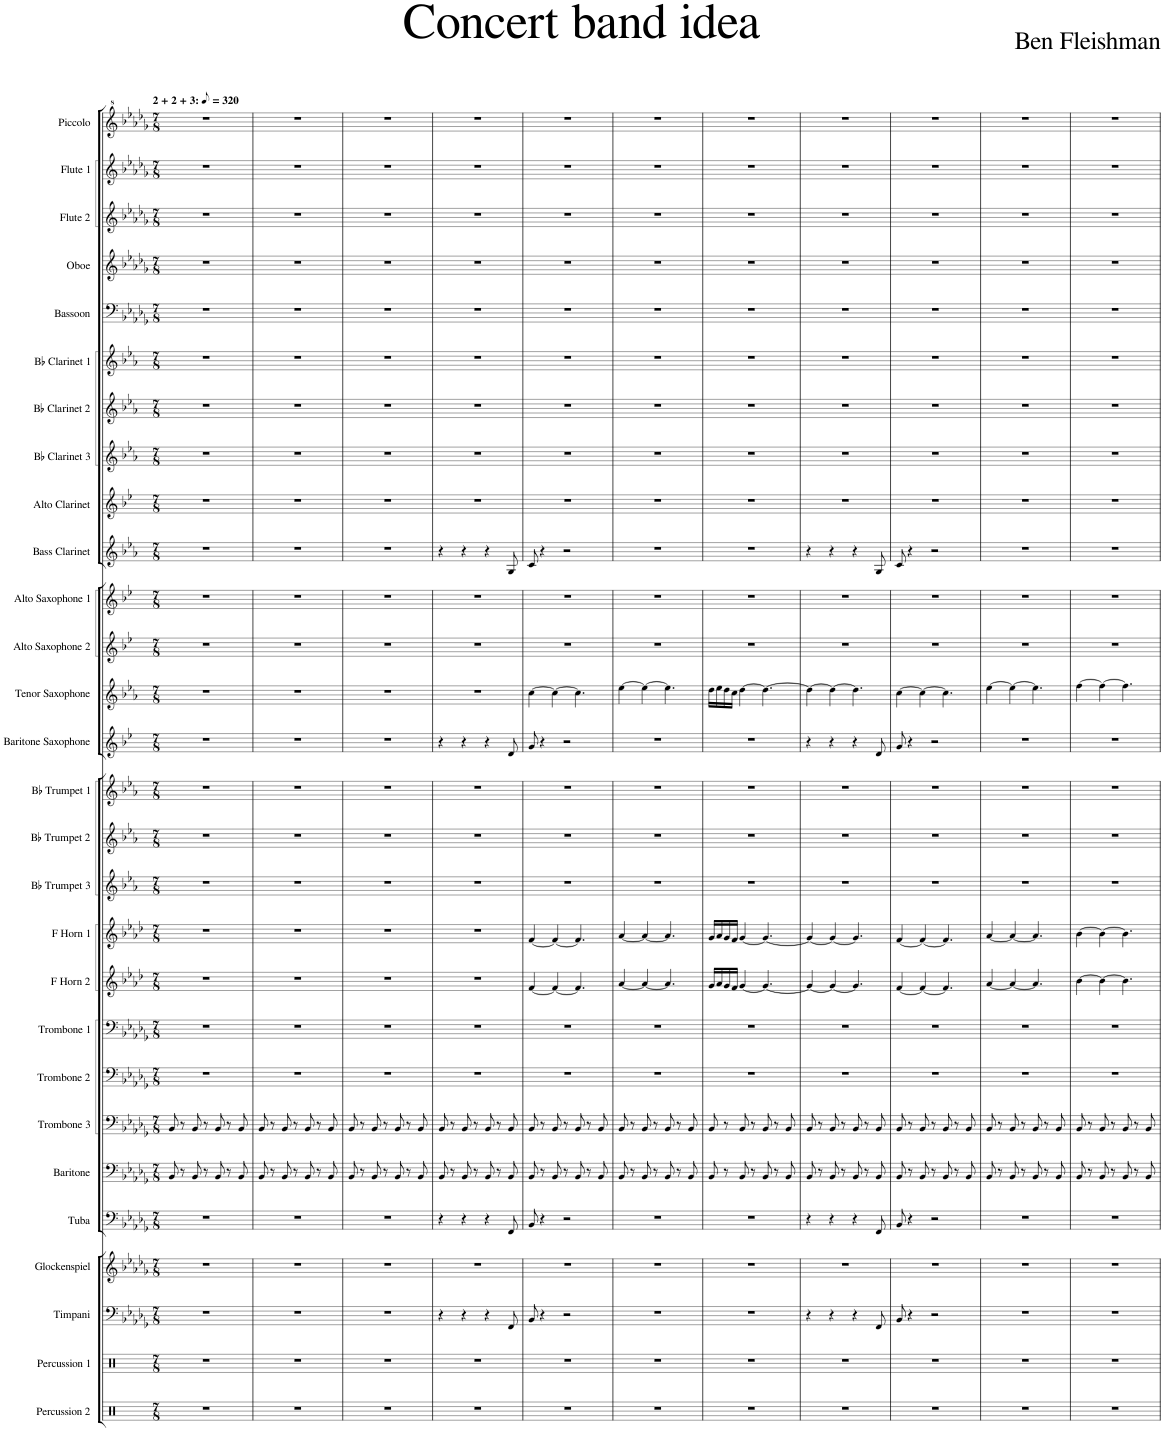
**kern	**kern	**kern	**kern	**kern	**kern	**kern	**kern	**kern	**kern	**kern	**kern	**kern	**kern	**kern	**kern	**kern	**kern	**kern	**kern	**kern	**kern	**kern	**kern	**kern	**kern	**kern	**kern
*part28	*part27	*part26	*part25	*part24	*part23	*part22	*part21	*part20	*part19	*part18	*part17	*part16	*part15	*part14	*part13	*part12	*part11	*part10	*part9	*part8	*part7	*part6	*part5	*part4	*part3	*part2	*part1
*staff28	*staff27	*staff26	*staff25	*staff24	*staff23	*staff22	*staff21	*staff20	*staff19	*staff18	*staff17	*staff16	*staff15	*staff14	*staff13	*staff12	*staff11	*staff10	*staff9	*staff8	*staff7	*staff6	*staff5	*staff4	*staff3	*staff2	*staff1
*I"Percussion 2	*I"Percussion 1	*I"Timpani	*I"Glockenspiel	*I"Tuba	*I"Baritone	*I"Trombone 3	*I"Trombone 2	*I"Trombone 1	*I"F Horn 2	*I"F Horn 1	*I"Bb Trumpet 3	*I"Bb Trumpet 2	*I"Bb Trumpet 1	*I"Baritone Saxophone	*I"Tenor Saxophone	*I"Alto Saxophone 2	*I"Alto Saxophone 1	*I"Bass Clarinet	*I"Alto Clarinet	*I"Bb Clarinet 3	*I"Bb Clarinet 2	*I"Bb Clarinet 1	*I"Bassoon	*I"Oboe	*I"Flute 2	*I"Flute 1	*I"Piccolo
*I'Perc. 2	*I'Perc. 1	*I'Timp.	*I'Glk.	*I'Tba.	*I'Bar.	*I'Tbn. 3	*I'Tbn. 2	*I'Tbn. 1	*I'F Hn. 2	*I'F Hn. 1	*I'Bb Tpt. 3	*I'Bb Tpt. 2	*I'Bb Tpt. 1	*I'Bar. Sax.	*I'T. Sax.	*I'A. Sax. 2	*I'A. Sax. 1	*I'B. Cl.	*I'A. Cl.	*I'Bb Cl. 3	*I'Bb Cl. 2	*I'Bb Cl. 1	*I'Bsn.	*I'Ob.	*I'Fl. 2	*I'Fl. 1	*I'Picc.
*clefX	*clefX	*clefF4	*clefG2	*clefF4	*clefF4	*clefF4	*clefF4	*clefF4	*clefG2	*clefG2	*clefG2	*clefG2	*clefG2	*clefG2	*clefG2	*clefG2	*clefG2	*clefG2	*clefG2	*clefG2	*clefG2	*clefG2	*clefF4	*clefG2	*clefG2	*clefG2	*clefG^2
*	*	*	*Trd-14c-24	*	*Trd4c7	*	*	*	*Trd4c7	*Trd4c7	*Trd1c2	*Trd1c2	*Trd1c2	*Trd12c21	*Trd8c14	*Trd5c9	*Trd5c9	*Trd8c14	*Trd5c9	*Trd1c2	*Trd1c2	*Trd1c2	*	*	*	*	*Trd-7c-12
*k[]	*k[]	*k[b-e-a-d-g-]	*k[b-e-a-d-g-]	*k[b-e-a-d-g-]	*k[b-e-a-d-g-]	*k[b-e-a-d-g-]	*k[b-e-a-d-g-]	*k[b-e-a-d-g-]	*k[b-e-a-d-]	*k[b-e-a-d-]	*k[b-e-a-]	*k[b-e-a-]	*k[b-e-a-]	*k[b-e-]	*k[b-e-a-]	*k[b-e-]	*k[b-e-]	*k[b-e-a-]	*k[b-e-]	*k[b-e-a-]	*k[b-e-a-]	*k[b-e-a-]	*k[b-e-a-d-g-]	*k[b-e-a-d-g-]	*k[b-e-a-d-g-]	*k[b-e-a-d-g-]	*k[b-e-a-d-g-]
*M7/8	*M7/8	*M7/8	*M7/8	*M7/8	*M7/8	*M7/8	*M7/8	*M7/8	*M7/8	*M7/8	*M7/8	*M7/8	*M7/8	*M7/8	*M7/8	*M7/8	*M7/8	*M7/8	*M7/8	*M7/8	*M7/8	*M7/8	*M7/8	*M7/8	*M7/8	*M7/8	*M7/8
*MM160	*MM160	*MM160	*MM160	*MM160	*MM160	*MM160	*MM160	*MM160	*MM160	*MM160	*MM160	*MM160	*MM160	*MM160	*MM160	*MM160	*MM160	*MM160	*MM160	*MM160	*MM160	*MM160	*MM160	*MM160	*MM160	*MM160	*MM160
=1	=1	=1	=1	=1	=1	=1	=1	=1	=1	=1	=1	=1	=1	=1	=1	=1	=1	=1	=1	=1	=1	=1	=1	=1	=1	=1	=1
!	!	!	!	!	!	!	!	!	!	!	!	!	!	!	!	!	!	!	!	!	!	!	!	!	!	!	!LO:TX:a:B:t=2 + 2 + 3&colon;
2..r	2..r	2..r	2..r	2..r	8BB-/	8BB-/	2..r	2..r	2..r	2..r	2..r	2..r	2..r	2..r	2..r	2..r	2..r	2..r	2..r	2..r	2..r	2..r	2..r	2..r	2..r	2..r	2..r
.	.	.	.	.	8r	8r	.	.	.	.	.	.	.	.	.	.	.	.	.	.	.	.	.	.	.	.	.
.	.	.	.	.	8BB-/	8BB-/	.	.	.	.	.	.	.	.	.	.	.	.	.	.	.	.	.	.	.	.	.
.	.	.	.	.	8r	8r	.	.	.	.	.	.	.	.	.	.	.	.	.	.	.	.	.	.	.	.	.
.	.	.	.	.	8BB-/	8BB-/	.	.	.	.	.	.	.	.	.	.	.	.	.	.	.	.	.	.	.	.	.
.	.	.	.	.	8r	8r	.	.	.	.	.	.	.	.	.	.	.	.	.	.	.	.	.	.	.	.	.
.	.	.	.	.	8BB-/	8BB-/	.	.	.	.	.	.	.	.	.	.	.	.	.	.	.	.	.	.	.	.	.
=2	=2	=2	=2	=2	=2	=2	=2	=2	=2	=2	=2	=2	=2	=2	=2	=2	=2	=2	=2	=2	=2	=2	=2	=2	=2	=2	=2
2..r	2..r	2..r	2..r	2..r	8BB-/	8BB-/	2..r	2..r	2..r	2..r	2..r	2..r	2..r	2..r	2..r	2..r	2..r	2..r	2..r	2..r	2..r	2..r	2..r	2..r	2..r	2..r	2..r
.	.	.	.	.	8r	8r	.	.	.	.	.	.	.	.	.	.	.	.	.	.	.	.	.	.	.	.	.
.	.	.	.	.	8BB-/	8BB-/	.	.	.	.	.	.	.	.	.	.	.	.	.	.	.	.	.	.	.	.	.
.	.	.	.	.	8r	8r	.	.	.	.	.	.	.	.	.	.	.	.	.	.	.	.	.	.	.	.	.
.	.	.	.	.	8BB-/	8BB-/	.	.	.	.	.	.	.	.	.	.	.	.	.	.	.	.	.	.	.	.	.
.	.	.	.	.	8r	8r	.	.	.	.	.	.	.	.	.	.	.	.	.	.	.	.	.	.	.	.	.
.	.	.	.	.	8BB-/	8BB-/	.	.	.	.	.	.	.	.	.	.	.	.	.	.	.	.	.	.	.	.	.
=3	=3	=3	=3	=3	=3	=3	=3	=3	=3	=3	=3	=3	=3	=3	=3	=3	=3	=3	=3	=3	=3	=3	=3	=3	=3	=3	=3
2..r	2..r	2..r	2..r	2..r	8BB-/	8BB-/	2..r	2..r	2..r	2..r	2..r	2..r	2..r	2..r	2..r	2..r	2..r	2..r	2..r	2..r	2..r	2..r	2..r	2..r	2..r	2..r	2..r
.	.	.	.	.	8r	8r	.	.	.	.	.	.	.	.	.	.	.	.	.	.	.	.	.	.	.	.	.
.	.	.	.	.	8BB-/	8BB-/	.	.	.	.	.	.	.	.	.	.	.	.	.	.	.	.	.	.	.	.	.
.	.	.	.	.	8r	8r	.	.	.	.	.	.	.	.	.	.	.	.	.	.	.	.	.	.	.	.	.
.	.	.	.	.	8BB-/	8BB-/	.	.	.	.	.	.	.	.	.	.	.	.	.	.	.	.	.	.	.	.	.
.	.	.	.	.	8r	8r	.	.	.	.	.	.	.	.	.	.	.	.	.	.	.	.	.	.	.	.	.
.	.	.	.	.	8BB-/	8BB-/	.	.	.	.	.	.	.	.	.	.	.	.	.	.	.	.	.	.	.	.	.
=4	=4	=4	=4	=4	=4	=4	=4	=4	=4	=4	=4	=4	=4	=4	=4	=4	=4	=4	=4	=4	=4	=4	=4	=4	=4	=4	=4
2..r	2..r	4r	2..r	4r	8BB-/	8BB-/	2..r	2..r	2..r	2..r	2..r	2..r	2..r	4r	2..r	2..r	2..r	4r	2..r	2..r	2..r	2..r	2..r	2..r	2..r	2..r	2..r
.	.	.	.	.	8r	8r	.	.	.	.	.	.	.	.	.	.	.	.	.	.	.	.	.	.	.	.	.
.	.	4r	.	4r	8BB-/	8BB-/	.	.	.	.	.	.	.	4r	.	.	.	4r	.	.	.	.	.	.	.	.	.
.	.	.	.	.	8r	8r	.	.	.	.	.	.	.	.	.	.	.	.	.	.	.	.	.	.	.	.	.
.	.	4r	.	4r	8BB-/	8BB-/	.	.	.	.	.	.	.	4r	.	.	.	4r	.	.	.	.	.	.	.	.	.
.	.	.	.	.	8r	8r	.	.	.	.	.	.	.	.	.	.	.	.	.	.	.	.	.	.	.	.	.
.	.	8FF/	.	8FF/	8BB-/	8BB-/	.	.	.	.	.	.	.	8d/	.	.	.	8G/	.	.	.	.	.	.	.	.	.
=5	=5	=5	=5	=5	=5	=5	=5	=5	=5	=5	=5	=5	=5	=5	=5	=5	=5	=5	=5	=5	=5	=5	=5	=5	=5	=5	=5
2..r	2..r	8BB-/	2..r	8BB-/	8BB-/	8BB-/	2..r	2..r	[4f/	[4f/	2..r	2..r	2..r	8g/	[4cc\	2..r	2..r	8c/	2..r	2..r	2..r	2..r	2..r	2..r	2..r	2..r	2..r
.	.	4r	.	4r	8r	8r	.	.	.	.	.	.	.	4r	.	.	.	4r	.	.	.	.	.	.	.	.	.
.	.	.	.	.	8BB-/	8BB-/	.	.	4f/_	4f/_	.	.	.	.	4cc\_	.	.	.	.	.	.	.	.	.	.	.	.
.	.	2r	.	2r	8r	8r	.	.	.	.	.	.	.	2r	.	.	.	2r	.	.	.	.	.	.	.	.	.
.	.	.	.	.	8BB-/	8BB-/	.	.	4.f/]	4.f/]	.	.	.	.	4.cc\]	.	.	.	.	.	.	.	.	.	.	.	.
.	.	.	.	.	8r	8r	.	.	.	.	.	.	.	.	.	.	.	.	.	.	.	.	.	.	.	.	.
.	.	.	.	.	8BB-/	8BB-/	.	.	.	.	.	.	.	.	.	.	.	.	.	.	.	.	.	.	.	.	.
=6	=6	=6	=6	=6	=6	=6	=6	=6	=6	=6	=6	=6	=6	=6	=6	=6	=6	=6	=6	=6	=6	=6	=6	=6	=6	=6	=6
2..r	2..r	2..r	2..r	2..r	8BB-/	8BB-/	2..r	2..r	[4a-/	[4a-/	2..r	2..r	2..r	2..r	[4ee-\	2..r	2..r	2..r	2..r	2..r	2..r	2..r	2..r	2..r	2..r	2..r	2..r
.	.	.	.	.	8r	8r	.	.	.	.	.	.	.	.	.	.	.	.	.	.	.	.	.	.	.	.	.
.	.	.	.	.	8BB-/	8BB-/	.	.	4a-/_	4a-/_	.	.	.	.	4ee-\_	.	.	.	.	.	.	.	.	.	.	.	.
.	.	.	.	.	8r	8r	.	.	.	.	.	.	.	.	.	.	.	.	.	.	.	.	.	.	.	.	.
.	.	.	.	.	8BB-/	8BB-/	.	.	4.a-/]	4.a-/]	.	.	.	.	4.ee-\]	.	.	.	.	.	.	.	.	.	.	.	.
.	.	.	.	.	8r	8r	.	.	.	.	.	.	.	.	.	.	.	.	.	.	.	.	.	.	.	.	.
.	.	.	.	.	8BB-/	8BB-/	.	.	.	.	.	.	.	.	.	.	.	.	.	.	.	.	.	.	.	.	.
=7	=7	=7	=7	=7	=7	=7	=7	=7	=7	=7	=7	=7	=7	=7	=7	=7	=7	=7	=7	=7	=7	=7	=7	=7	=7	=7	=7
2..r	2..r	2..r	2..r	2..r	8BB-/	8BB-/	2..r	2..r	16g/LL	16g/LL	2..r	2..r	2..r	2..r	16dd\LL	2..r	2..r	2..r	2..r	2..r	2..r	2..r	2..r	2..r	2..r	2..r	2..r
.	.	.	.	.	.	.	.	.	16a-/	16a-/	.	.	.	.	16ee-\	.	.	.	.	.	.	.	.	.	.	.	.
.	.	.	.	.	8r	8r	.	.	16g/	16g/	.	.	.	.	16dd\	.	.	.	.	.	.	.	.	.	.	.	.
.	.	.	.	.	.	.	.	.	16f/JJ	16f/JJ	.	.	.	.	16cc\JJ	.	.	.	.	.	.	.	.	.	.	.	.
.	.	.	.	.	8BB-/	8BB-/	.	.	[4g/	[4g/	.	.	.	.	[4dd\	.	.	.	.	.	.	.	.	.	.	.	.
.	.	.	.	.	8r	8r	.	.	.	.	.	.	.	.	.	.	.	.	.	.	.	.	.	.	.	.	.
.	.	.	.	.	8BB-/	8BB-/	.	.	4.g/_	4.g/_	.	.	.	.	4.dd\_	.	.	.	.	.	.	.	.	.	.	.	.
.	.	.	.	.	8r	8r	.	.	.	.	.	.	.	.	.	.	.	.	.	.	.	.	.	.	.	.	.
.	.	.	.	.	8BB-/	8BB-/	.	.	.	.	.	.	.	.	.	.	.	.	.	.	.	.	.	.	.	.	.
=8	=8	=8	=8	=8	=8	=8	=8	=8	=8	=8	=8	=8	=8	=8	=8	=8	=8	=8	=8	=8	=8	=8	=8	=8	=8	=8	=8
2..r	2..r	4r	2..r	4r	8BB-/	8BB-/	2..r	2..r	4g/_	4g/_	2..r	2..r	2..r	4r	4dd\_	2..r	2..r	4r	2..r	2..r	2..r	2..r	2..r	2..r	2..r	2..r	2..r
.	.	.	.	.	8r	8r	.	.	.	.	.	.	.	.	.	.	.	.	.	.	.	.	.	.	.	.	.
.	.	4r	.	4r	8BB-/	8BB-/	.	.	4g/_	4g/_	.	.	.	4r	4dd\_	.	.	4r	.	.	.	.	.	.	.	.	.
.	.	.	.	.	8r	8r	.	.	.	.	.	.	.	.	.	.	.	.	.	.	.	.	.	.	.	.	.
.	.	4r	.	4r	8BB-/	8BB-/	.	.	4.g/]	4.g/]	.	.	.	4r	4.dd\]	.	.	4r	.	.	.	.	.	.	.	.	.
.	.	.	.	.	8r	8r	.	.	.	.	.	.	.	.	.	.	.	.	.	.	.	.	.	.	.	.	.
.	.	8FF/	.	8FF/	8BB-/	8BB-/	.	.	.	.	.	.	.	8d/	.	.	.	8G/	.	.	.	.	.	.	.	.	.
=9	=9	=9	=9	=9	=9	=9	=9	=9	=9	=9	=9	=9	=9	=9	=9	=9	=9	=9	=9	=9	=9	=9	=9	=9	=9	=9	=9
2..r	2..r	8BB-/	2..r	8BB-/	8BB-/	8BB-/	2..r	2..r	[4f/	[4f/	2..r	2..r	2..r	8g/	[4cc\	2..r	2..r	8c/	2..r	2..r	2..r	2..r	2..r	2..r	2..r	2..r	2..r
.	.	4r	.	4r	8r	8r	.	.	.	.	.	.	.	4r	.	.	.	4r	.	.	.	.	.	.	.	.	.
.	.	.	.	.	8BB-/	8BB-/	.	.	4f/_	4f/_	.	.	.	.	4cc\_	.	.	.	.	.	.	.	.	.	.	.	.
.	.	2r	.	2r	8r	8r	.	.	.	.	.	.	.	2r	.	.	.	2r	.	.	.	.	.	.	.	.	.
.	.	.	.	.	8BB-/	8BB-/	.	.	4.f/]	4.f/]	.	.	.	.	4.cc\]	.	.	.	.	.	.	.	.	.	.	.	.
.	.	.	.	.	8r	8r	.	.	.	.	.	.	.	.	.	.	.	.	.	.	.	.	.	.	.	.	.
.	.	.	.	.	8BB-/	8BB-/	.	.	.	.	.	.	.	.	.	.	.	.	.	.	.	.	.	.	.	.	.
=10	=10	=10	=10	=10	=10	=10	=10	=10	=10	=10	=10	=10	=10	=10	=10	=10	=10	=10	=10	=10	=10	=10	=10	=10	=10	=10	=10
2..r	2..r	2..r	2..r	2..r	8BB-/	8BB-/	2..r	2..r	[4a-/	[4a-/	2..r	2..r	2..r	2..r	[4ee-\	2..r	2..r	2..r	2..r	2..r	2..r	2..r	2..r	2..r	2..r	2..r	2..r
.	.	.	.	.	8r	8r	.	.	.	.	.	.	.	.	.	.	.	.	.	.	.	.	.	.	.	.	.
.	.	.	.	.	8BB-/	8BB-/	.	.	4a-/_	4a-/_	.	.	.	.	4ee-\_	.	.	.	.	.	.	.	.	.	.	.	.
.	.	.	.	.	8r	8r	.	.	.	.	.	.	.	.	.	.	.	.	.	.	.	.	.	.	.	.	.
.	.	.	.	.	8BB-/	8BB-/	.	.	4.a-/]	4.a-/]	.	.	.	.	4.ee-\]	.	.	.	.	.	.	.	.	.	.	.	.
.	.	.	.	.	8r	8r	.	.	.	.	.	.	.	.	.	.	.	.	.	.	.	.	.	.	.	.	.
.	.	.	.	.	8BB-/	8BB-/	.	.	.	.	.	.	.	.	.	.	.	.	.	.	.	.	.	.	.	.	.
=11	=11	=11	=11	=11	=11	=11	=11	=11	=11	=11	=11	=11	=11	=11	=11	=11	=11	=11	=11	=11	=11	=11	=11	=11	=11	=11	=11
2..r	2..r	2..r	2..r	2..r	8BB-/	8BB-/	2..r	2..r	[4b-\	[4b-\	2..r	2..r	2..r	2..r	[4ff\	2..r	2..r	2..r	2..r	2..r	2..r	2..r	2..r	2..r	2..r	2..r	2..r
.	.	.	.	.	8r	8r	.	.	.	.	.	.	.	.	.	.	.	.	.	.	.	.	.	.	.	.	.
.	.	.	.	.	8BB-/	8BB-/	.	.	4b-\_	4b-\_	.	.	.	.	4ff\_	.	.	.	.	.	.	.	.	.	.	.	.
.	.	.	.	.	8r	8r	.	.	.	.	.	.	.	.	.	.	.	.	.	.	.	.	.	.	.	.	.
.	.	.	.	.	8BB-/	8BB-/	.	.	4.b-\]	4.b-\]	.	.	.	.	4.ff\]	.	.	.	.	.	.	.	.	.	.	.	.
.	.	.	.	.	8r	8r	.	.	.	.	.	.	.	.	.	.	.	.	.	.	.	.	.	.	.	.	.
.	.	.	.	.	8BB-/	8BB-/	.	.	.	.	.	.	.	.	.	.	.	.	.	.	.	.	.	.	.	.	.
=	=	=	=	=	=	=	=	=	=	=	=	=	=	=	=	=	=	=	=	=	=	=	=	=	=	=	=
*-	*-	*-	*-	*-	*-	*-	*-	*-	*-	*-	*-	*-	*-	*-	*-	*-	*-	*-	*-	*-	*-	*-	*-	*-	*-	*-	*-
